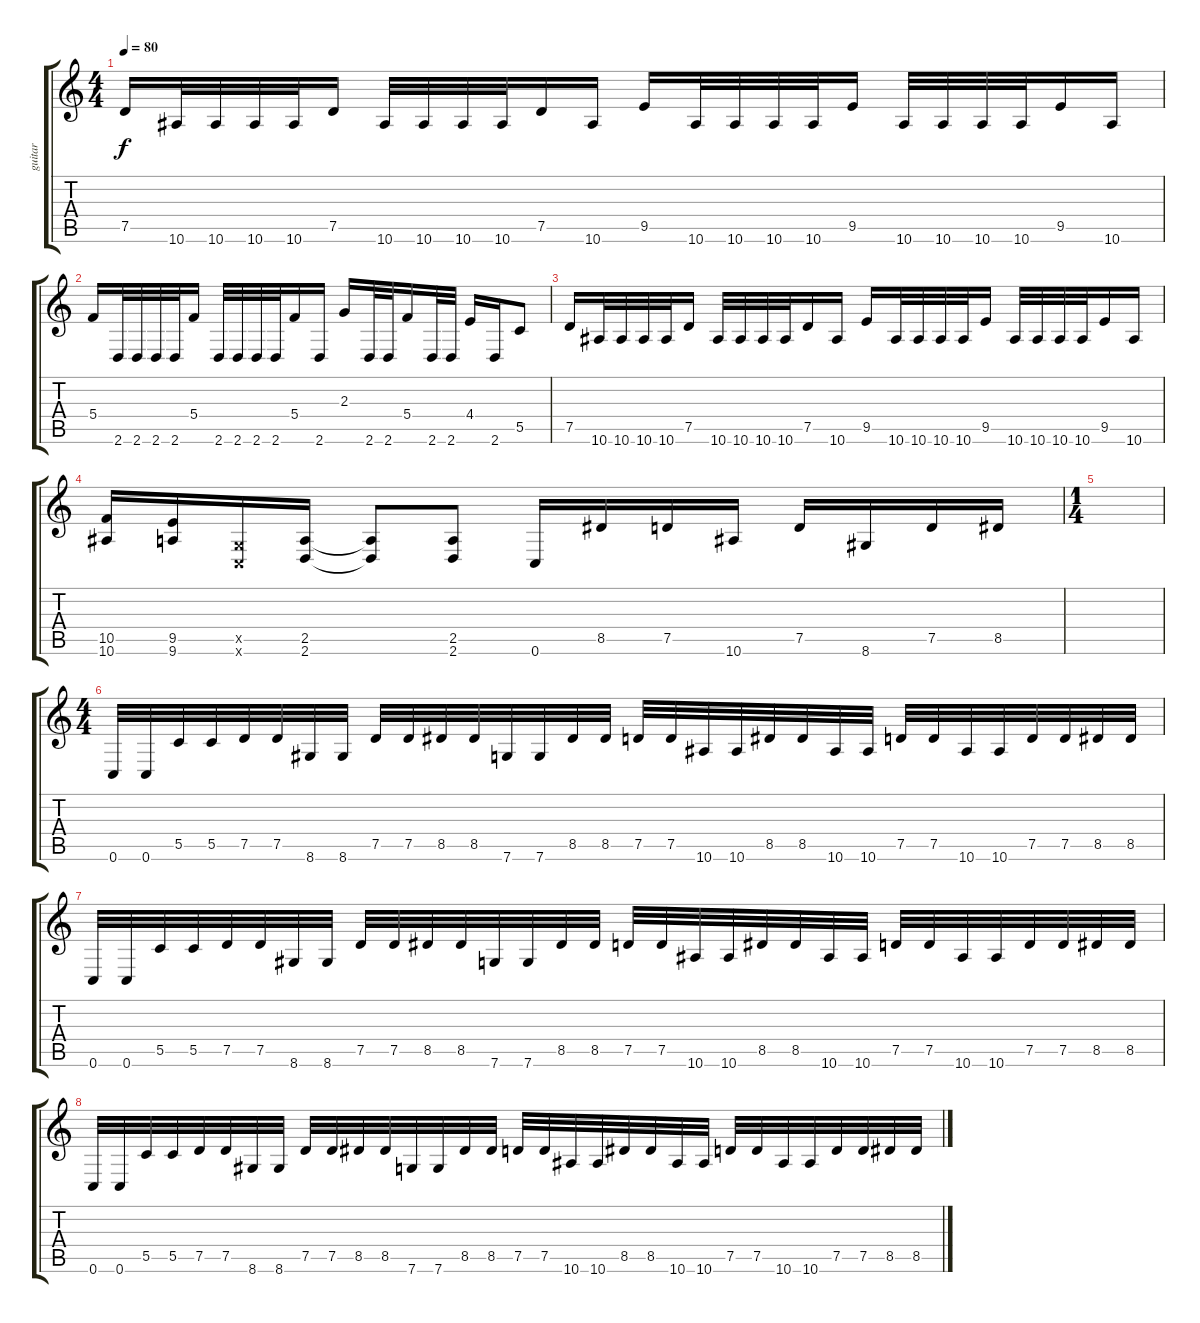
\track ("guitar" "guitar") {instrument distortionguitar}
\staff {score tabs}
\tuning (D4 A3 F3 C3 G2 C2) {hide}
\ts (4 4)
\tempo 80
\clef g2
\ks c
7.5.16{dy f} 10.6.32 10.6.32 10.6.32 10.6.32 7.5.16 10.6.32 10.6.32 10.6.32 10.6.32 7.5.16 10.6.16 9.5.16 10.6.32 10.6.32 10.6.32 10.6.32 9.5.16 10.6.32 10.6.32 10.6.32 10.6.32 9.5.16 10.6.16 |
5.4.16 2.6.32 2.6.32 2.6.32 2.6.32 5.4.16 2.6.32 2.6.32 2.6.32 2.6.32 5.4.16 2.6.16 2.3.16 2.6.32 2.6.32 5.4.16 2.6.32 2.6.32 4.4.16 2.6.16 5.5.8 |
7.5.16 10.6.32 10.6.32 10.6.32 10.6.32 7.5.16 10.6.32 10.6.32 10.6.32 10.6.32 7.5.16 10.6.16 9.5.16 10.6.32 10.6.32 10.6.32 10.6.32 9.5.16 10.6.32 10.6.32 10.6.32 10.6.32 9.5.16 10.6.16 |
(10.5 10.6).16 (9.5 9.6).16 (0.5{x} 0.6{x}).16 (2.5 2.6).16 (2.5{t} 2.6{t}).8 (2.5 2.6).8 0.6.16 8.5.16 7.5.16 10.6.16 7.5.16 8.6.16 7.5.16 8.5.16 |
\ts (1 4)
|
\ts (4 4)
0.6.32 0.6.32 5.5.32 5.5.32 7.5.32 7.5.32 8.6.32 8.6.32 7.5.32 7.5.32 8.5.32 8.5.32 7.6.32 7.6.32 8.5.32 8.5.32 7.5.32 7.5.32 10.6.32 10.6.32 8.5.32 8.5.32 10.6.32 10.6.32 7.5.32 7.5.32 10.6.32 10.6.32 7.5.32 7.5.32 8.5.32 8.5.32 |
0.6.32 0.6.32 5.5.32 5.5.32 7.5.32 7.5.32 8.6.32 8.6.32 7.5.32 7.5.32 8.5.32 8.5.32 7.6.32 7.6.32 8.5.32 8.5.32 7.5.32 7.5.32 10.6.32 10.6.32 8.5.32 8.5.32 10.6.32 10.6.32 7.5.32 7.5.32 10.6.32 10.6.32 7.5.32 7.5.32 8.5.32 8.5.32 |
0.6.32 0.6.32 5.5.32 5.5.32 7.5.32 7.5.32 8.6.32 8.6.32 7.5.32 7.5.32 8.5.32 8.5.32 7.6.32 7.6.32 8.5.32 8.5.32 7.5.32 7.5.32 10.6.32 10.6.32 8.5.32 8.5.32 10.6.32 10.6.32 7.5.32 7.5.32 10.6.32 10.6.32 7.5.32 7.5.32 8.5.32 8.5.32
